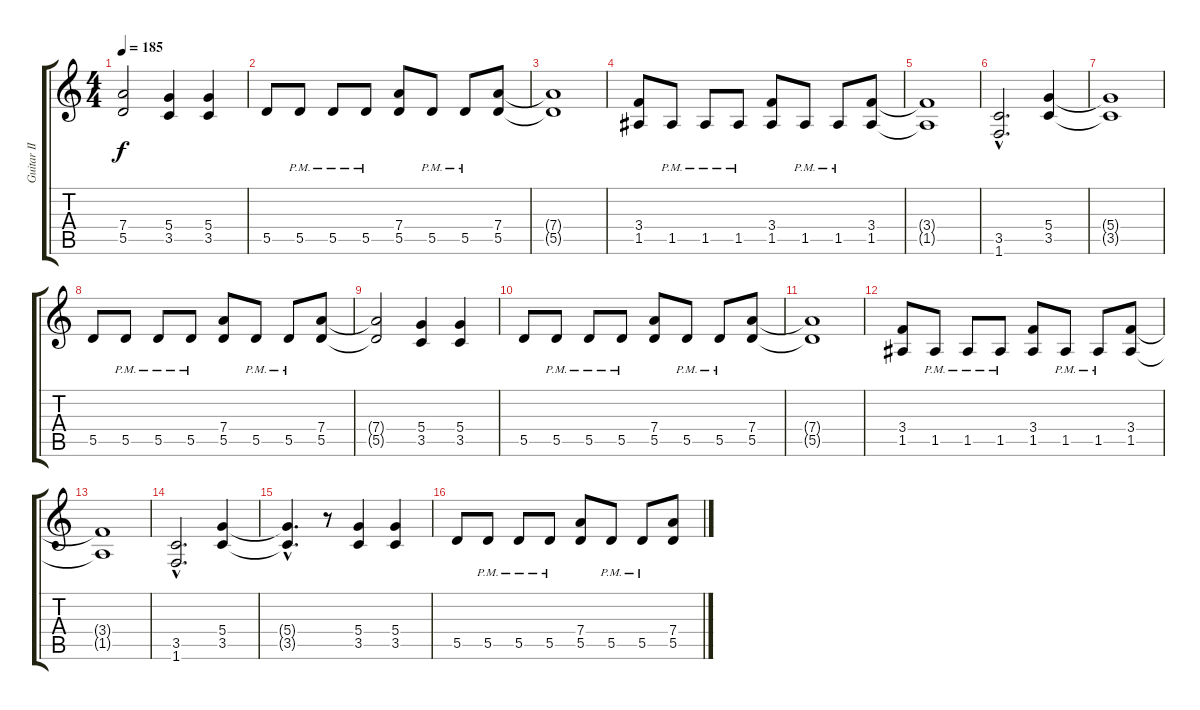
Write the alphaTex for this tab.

\track ("Guitar II" "Guitar II") {instrument distortionguitar}
\staff {score tabs}
\tuning (E4 B3 G3 D3 A2 E2) {hide}
\ts (4 4)
\tempo 185
\clef g2
\ks c
(7.4{t} 5.5{t}).2{dy f} (5.4 3.5).4 (5.4 3.5).4 |
5.5.8 5.5{pm}.8 5.5{pm}.8 5.5{pm}.8 (7.4 5.5).8 5.5{pm}.8 5.5{pm}.8 (7.4 5.5).8 |
(7.4{t} 5.5{t}).1 |
(3.4 1.5).8 1.5{pm}.8 1.5{pm}.8 1.5{pm}.8 (3.4 1.5).8 1.5{pm}.8 1.5{pm}.8 (3.4 1.5).8 |
(3.4{t} 1.5{t}).1 |
(3.5{hac} 1.6{hac}).2{d} (5.4 3.5).4 |
(5.4{t} 3.5{t}).1 |
5.5.8 5.5{pm}.8 5.5{pm}.8 5.5{pm}.8 (7.4 5.5).8 5.5{pm}.8 5.5{pm}.8 (7.4 5.5).8 |
(7.4{t} 5.5{t}).2 (5.4 3.5).4 (5.4 3.5).4 |
5.5.8 5.5{pm}.8 5.5{pm}.8 5.5{pm}.8 (7.4 5.5).8 5.5{pm}.8 5.5{pm}.8 (7.4 5.5).8 |
(7.4{t} 5.5{t}).1 |
(3.4 1.5).8 1.5{pm}.8 1.5{pm}.8 1.5{pm}.8 (3.4 1.5).8 1.5{pm}.8 1.5{pm}.8 (3.4 1.5).8 |
(3.4{t} 1.5{t}).1 |
(3.5{hac} 1.6{hac}).2{d} (5.4 3.5).4 |
(5.4{hac t} 3.5{hac t}).4{d} r.8 (5.4 3.5).4 (5.4 3.5).4 |
5.5.8 5.5{pm}.8 5.5{pm}.8 5.5{pm}.8 (7.4 5.5).8 5.5{pm}.8 5.5{pm}.8 (7.4 5.5).8
